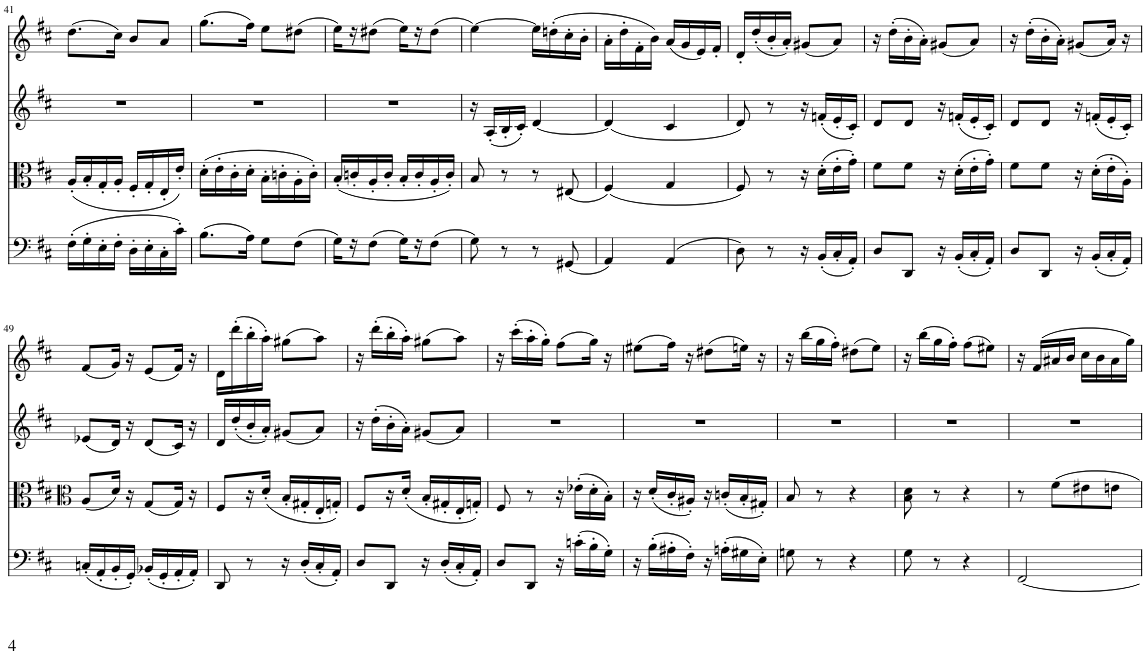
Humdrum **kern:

**kern	**kern	**kern	**kern
*part4	*part3	*part2	*part1
*staff4	*staff3	*staff2	*staff1
*I"Piano	*I"Piano	*I"Piano	*I"Piano
*I'Pno	*I'Pno	*I'Pno	*I'Pno
!!LO:PB:g=z
*clefF4	*clefC3	*clefG2	*clefG2
*k[f#c#]	*k[f#c#]	*k[f#c#]	*k[f#c#]
*M2/4	*M2/4	*M2/4	*M2/4
=41	=41	=41	=41
(16F#'\LL	(16A'/LL	2r	(8.dd\L
16G'\	16B'/	.	.
16E'\	16G'/	.	.
16F#'\JJ	16A'/JJ	.	16cc#\Jk)
16D'\LL	16F#'/LL	.	8b/L
16E'\	16G'/	.	.
16C#'\	16E'/	.	8a/J
16c#'\JJ)	16e'/JJ)	.	.
=42	=42	=42	=42
(8.B\L	(16d'\LL	2r	(8.gg\L
.	16e'\	.	.
.	16c#'\	.	.
16A\Jk)	16d'\JJ	.	16ff#\Jk)
8G\L	16B'\LL	.	8ee\L
.	16cn'\	.	.
(8F#\J	16A'\	.	(8dd#X\J
.	16c'\JJ)	.	.
=43	=43	=43	=43
16G\LL)	(16B'/LL	2r	16ee\LL)
16r	16cn'/	.	16r
(8F#\J	16A'/	.	(8dd#X\J
.	16c'/JJ	.	.
16G\LL)	16B'/LL	.	16ee\LL)
16r	16c'/	.	16r
(8F#\J	16A'/	.	(8dd#\J
.	16c'/JJ)	.	.
=44	=44	=44	=44
8G\)	8B/	16r	[4ee\)
.	.	(16A'/LL	.
8r	8r	16B'/	.
.	.	16c#'/JJ)	.
8r	8r	[4d/	16ee\LL]
.	.	.	(16ddn'\
(8GG#X/	(8E#X/	.	16cc#'\
.	.	.	16b'\JJ
=45	=45	=45	=45
4AA/)	(4F#/)	(4d/]	16a'\LL
.	.	.	16dd'\
.	.	.	16f#'\
.	.	.	16b\JJ)
(4AA/	4G/	4c#/	(16a/LL
.	.	.	16g/
.	.	.	16e/)
.	.	.	16f#'/JJ
=46	=46	=46	=46
8D\)	8F#/)	8d/)	16d'/LL
.	.	.	(16dd'/
8r	8r	8r	16b'/
.	.	.	16a'/JJ)
16r	16r	16r	(8g#X/L
(16BB'/LL	(16d'\LL	(16fn'/LL	.
16C#'/	16e'\	16e'/	8a/J)
16AA'/JJ)	16g'\JJ)	16c#'/JJ)	.
=47	=47	=47	=47
8D/L	8f#\L	8d/L	16r
.	.	.	(16dd'\LL
8DD/J	8f#\J	8d/J	16b'\
.	.	.	16a'\JJ)
16r	16r	16r	(8g#X/L
(16BB'/LL	(16d'\LL	(16fn'/LL	.
16C#'/	16e'\	16e'/	8a/J)
16AA'/JJ)	16g'\JJ)	16c#'/JJ)	.
=48	=48	=48	=48
8D/L	8f#\L	8d/L	16r
.	.	.	(16dd'\LL
8DD/J	8f#\J	8d/J	16b'\
.	.	.	16a'\JJ)
16r	16r	16r	(8g#X/L
(16BB'/LL	(16d'\LL	(16fn'/LL	.
16C#'/	16e'\	16e'/	16a/Jk)
16AA'/JJ)	16A'\JJ)	16c#'/JJ)	16r
!!LO:LB:g=z
=49	=49	=49	=49
*	*clefC3	*	*
(16Cn'/LL	(8A/L	(8e-X/L	(8f#/L
16AA'/	.	.	.
16BB'/	16d/Jk)	16d/Jk)	16g/Jk)
16GG'/JJ)	16r	16r	16r
(16BB-X'/LL	(8G/L	(8d/L	(8e/L
16GG'/	.	.	.
16AA'/	16G/Jk)	16c#/Jk)	16f#/Jk)
16AA'/JJ)	16r	16r	16r
=50	=50	=50	=50
8DD/	8F#/L	16d/LL	16d\LL
.	.	(16dd'/	(16ddd'\
8r	16r	16b'/	16bb'\
.	(16d'/JJ	16a'/JJ)	16aa'\JJ)
16r	16B'/LL	(8g#X/L	(8gg#X\L
(16D'/LL	16G#X'/	.	.
16C#'/	16E'/	8a/J)	8aa\J)
16AA'/JJ)	16Gn'/JJ)	.	.
=51	=51	=51	=51
8D/L	8F#/L	16r	16r
.	.	(16dd'\LL	(16ddd'\LL
8DD/J	16r	16b'\	16bb'\
.	(16d'/JJ	16a'\JJ)	16aa'\JJ)
16r	16B'/LL	(8g#X/L	(8gg#X\L
(16D'/LL	16G#X'/	.	.
16C#'/	16E'/	8a/J)	8aa\J)
16AA'/JJ)	16Gn'/JJ)	.	.
=52	=52	=52	=52
8D/L	8F#/	2r	16r
.	.	.	(16ccc#'\LL
8DD/J	8r	.	16aa'\
.	.	.	16gg'\JJ)
16r	16r	.	(8ff#\L
(16cn'\LL	(16e-X'\LL	.	.
16B'\	16d'\	.	16gg\Jk)
16G'\JJ)	16B'\JJ)	.	16r
=53	=53	=53	=53
16r	16r	2r	(8ee#X\L
(16B'\LL	(16d'/LL	.	.
16A#X'\	16c#'/	.	16ff#\Jk)
16F#'\JJ)	16A#X'/JJ)	.	16r
16r	16r	.	(8dd#X\L
(16An'\LL	(16cn'/LL	.	.
16G#X\	16B'/	.	16een\Jk)
16E'\JJ)	16G#X'/JJ)	.	16r
=54	=54	=54	=54
8Gn\	8B/	2r	16r
.	.	.	(16bb\LL
8r	8r	.	16gg\
.	.	.	16ff#'\JJ)
4r	4r	.	(8dd#X\L
.	.	.	8ee\J)
=55	=55	=55	=55
8G\	8B\ 8d\	2r	16r
.	.	.	(16bb\LL
8r	8r	.	16gg\
.	.	.	16ff#'\JJ)
4r	4r	.	(8ff#\L
.	.	.	8ee#X\J)
=56	=56	=56	=56
[2FF#/	8r	2r	16r
.	.	.	(16f#/LL
.	8f#\L	.	16a#X/
.	.	.	16b/JJ
.	8e#X\	.	16cc#\LL
.	.	.	16b\
.	8en\J	.	16a#\
.	.	.	16gg\JJ)
=	=	=	=
*-	*-	*-	*-
